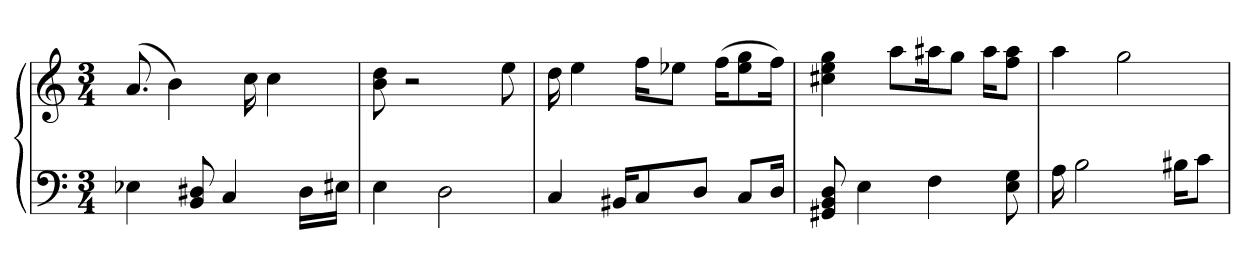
**kern	**kern
*part1	*part1
*staff2	*staff1
*clefF4	*clefG2
*k[]	*k[]
*M3/4	*M3/4
=1	=1
4E-X	(8.a
.	4b)
8BB 8D#X	.
4C	.
.	16cc
.	4cc
16D#\LL	.
16E#X\JJ	.
=2	=2
4E	8b 8dd
.	2r
2D	.
.	8ee
=3	=3
4C	16dd
.	4ee
16BB#X/KL	.
8C/	16ff\KL
.	8ee-X\J
8D/J	.
.	(16ff\KL
8C/L	8ee-\ 8gg\
16D/Jk	16ff\Jk)
=4	=4
8GG#X 8BB 8D	4cc#X 4ee 4gg
4E	.
.	8aa\L
4F	16aa#X\K
.	8gg\J
.	16aa#\KL
8E 8G	8ff\ 8aa#\J
=5	=5
16A	4aa
2B	.
.	2gg
16B#X\KL	.
8c\J	.
=	=
*-	*-
